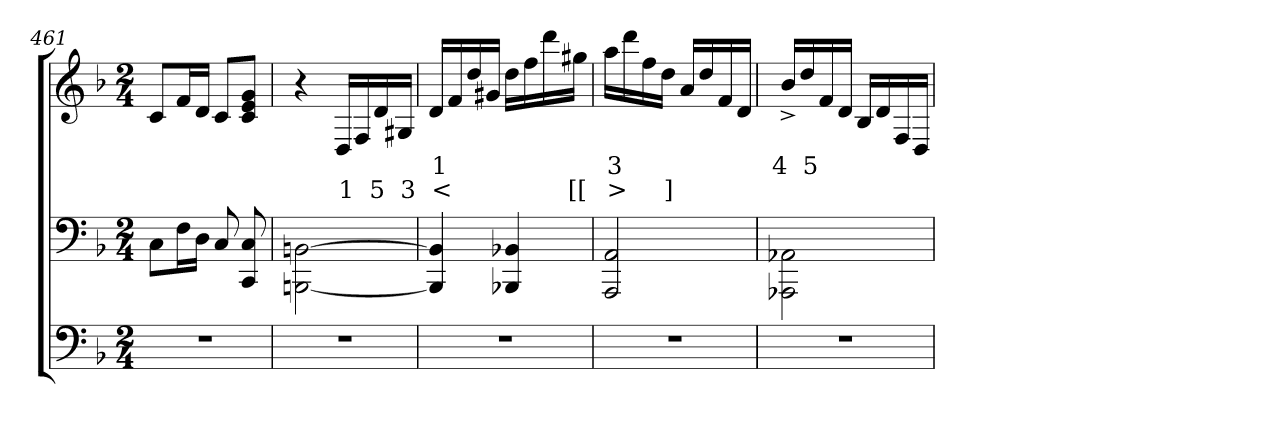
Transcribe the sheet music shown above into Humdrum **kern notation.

**kern	**kern	**kern	**text	**text
*part3	*part2	*part1	*part1	*part1
*staff3	*staff2	*staff1	*staff1	*staff1
*clefF4	*clefF4	*clefG2	*	*
*k[b-]	*k[b-]	*k[b-]	*	*
*M2/4	*M2/4	*M2/4	*	*
=461	=461	=461	=461	=461
2r	8CL	8cL	.	.
.	16FL	16fL	.	.
.	16DJJ	16dJJ	.	.
.	8C	8cL	.	.
.	8C 8CC	8g 8e 8cJ	.	.
=462	=462	=462	=462	=462
2r	[2BBn\ [2BBBn\	4r	.	.
.	.	16DLL	.	1
.	.	16F	.	.
.	.	16d	.	5
.	.	16G#XJJ	.	3
=463	=463	=463	=463	=463
2r	4BBn] 4BBBn]	16dLL	1	<
.	.	16f	.	.
.	.	16dd	.	.
.	.	16g#XJJ	.	.
.	4BB-X 4BBB-X	16ddLL	.	.
.	.	16ff	.	.
.	.	16ddd	.	.
.	.	16gg#JJ	.	[[
=464	=464	=464	=464	=464
2r	2AA 2AAA	16aaLL	3	>
.	.	16ddd	.	.
.	.	16ff	.	.
.	.	16ddJJ	.	]
.	.	16aLL	.	.
.	.	16dd	.	.
.	.	16f	.	.
.	.	16dJJ	.	.
=465	=465	=465	=465	=465
2r	2AA-X\ 2AAA-X\	16b-^>LL	4	.
.	.	16dd	5	.
.	.	16f	.	.
.	.	16dJJ	.	.
.	.	16B-\LL	.	.
.	.	16d\	.	.
.	.	16F/	.	.
.	.	16D/JJ	.	.
=	=	=	=	=
*-	*-	*-	*-	*-
